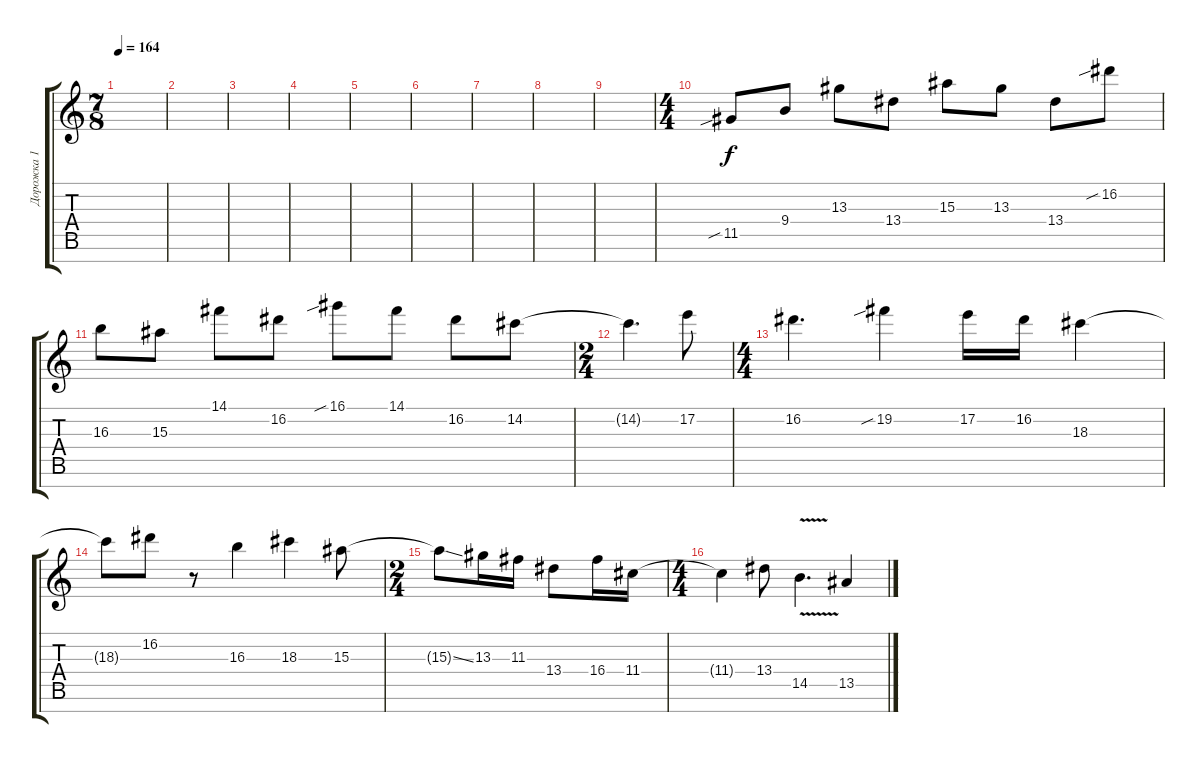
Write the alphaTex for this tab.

\track ("Дорожка 1" "Дорожка 1") {instrument electricguitarjazz}
\staff {score tabs}
\tuning (E4 B3 G3 D3 A2 E2 B1) {hide}
\ts (7 8)
\tempo 164
\clef g2
\ks c
|
|
|
|
|
|
|
|
|
\ts (4 4)
11.5{sib}.8 9.4.8 13.3.8 13.4.8 15.3.8 13.3.8 13.4.8 16.2{sib}.8 |
16.3.8 15.3.8 14.1.8 16.2.8 16.1{sib}.8 14.1.8 16.2.8 14.2.8 |
\ts (2 4)
14.2{t}.4{d} 17.2.8 |
\ts (4 4)
16.2.4{d} 19.2{sib}.4 17.2.16 16.2.16 18.3.4 |
18.3{t}.8 16.2.8 r.8 16.3.4 18.3.4 15.3.8 |
\ts (2 4)
15.3{ss t}.8 13.3.16 11.3.16 13.4.8 16.4.16 11.4.16 |
\ts (4 4)
11.4{t}.4 13.4.8 14.5{v}.4{d} 13.5.4
